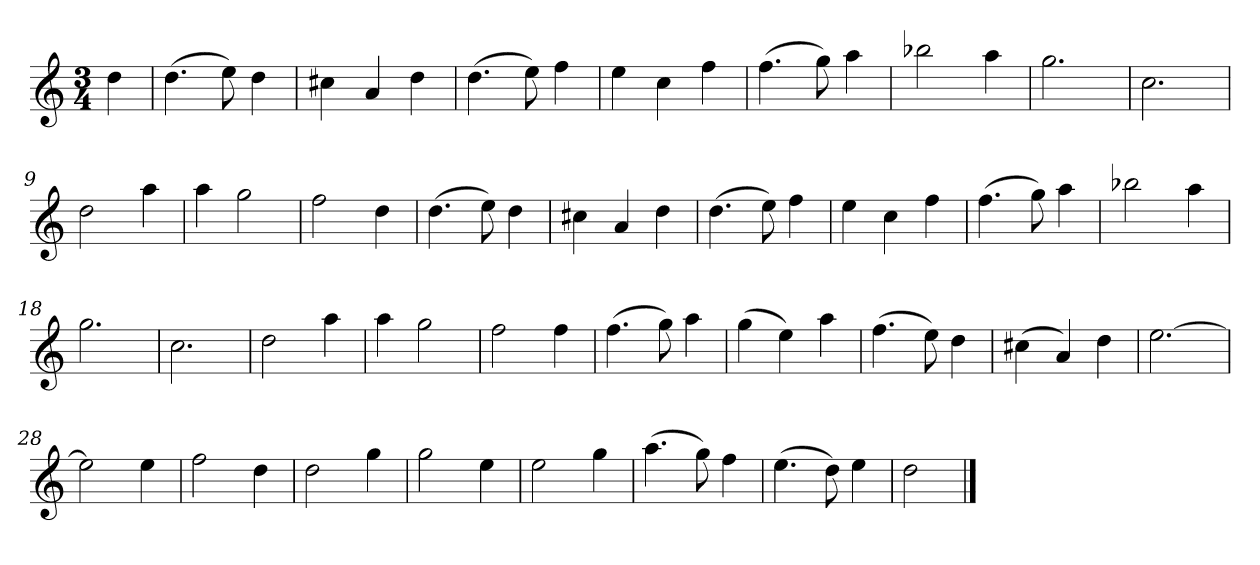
**kern
*part1
*staff1
*k[]
*M3/4
*MM120
=
4dd
=1
(4.dd
8ee)
4dd
=2
4cc#X
4a
4dd
=3
(4.dd
8ee)
4ff
=4
4ee
4cc
4ff
=5
(4.ff
8gg)
4aa
=6
2bb-X
4aa
=7
2.gg
=8
2.cc
=9
2dd
4aa
=10
4aa
2gg
=11
2ff
4dd
=12
(4.dd
8ee)
4dd
=13
4cc#X
4a
4dd
=14
(4.dd
8ee)
4ff
=15
4ee
4cc
4ff
=16
(4.ff
8gg)
4aa
=17
2bb-X
4aa
=18
2.gg
=19
2.cc
=20
2dd
4aa
=21
4aa
2gg
=22
2ff
4ff
=23
(4.ff
8gg)
4aa
=24
(4gg
4ee)
4aa
=25
(4.ff
8ee)
4dd
=26
(4cc#X
4a)
4dd
=27
[2.ee
=28
2ee]
4ee
=29
2ff
4dd
=30
2dd
4gg
=31
2gg
4ee
=32
2ee
4gg
=33
(4.aa
8gg)
4ff
=34
(4.ee
8dd)
4ee
=35
2dd
==
*-
